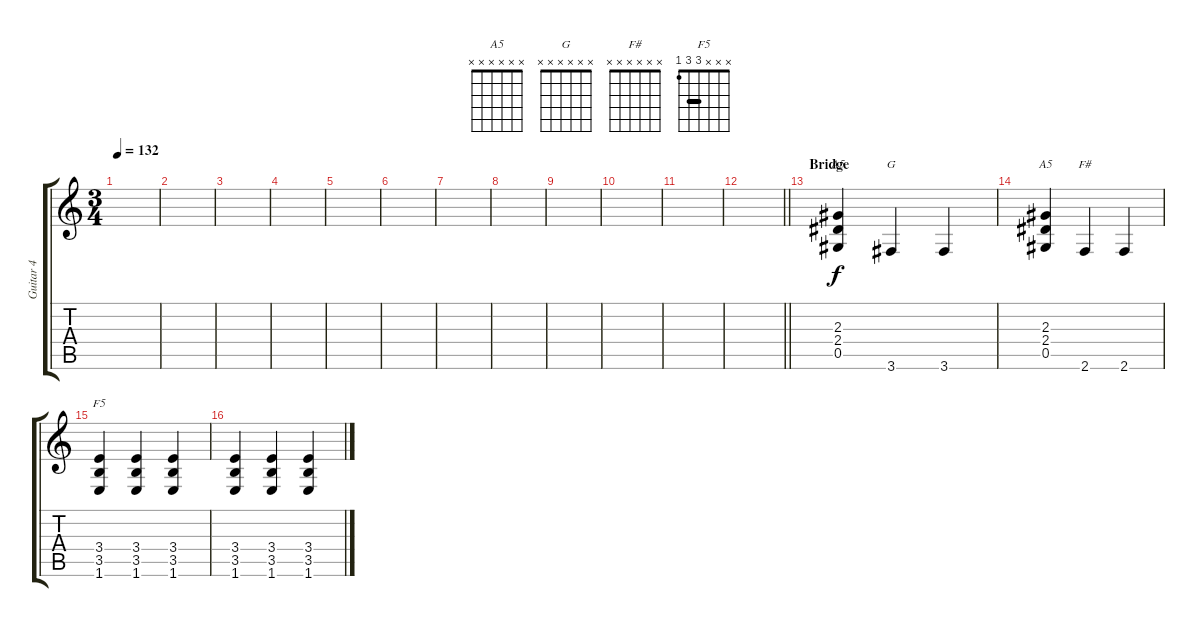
\track ("Guitar 4" "Guitar 4") {instrument electricguitarclean}
\staff {score tabs}
\tuning (Eb4 Bb3 Gb3 Db3 Ab2 Eb2) {hide}
\chord ("A5" x x 2 2 0 x) {barre 2}
\chord ("G" x x x x x x)
\chord ("A5" x x x x x x)
\chord ("F#" x x x x x x)
\chord ("F5" x x x 3 3 1) {barre 3}
\ts (3 4)
\tempo 132
\clef g2
\ks c
|
|
|
|
|
|
|
|
|
|
|
\barLineRight lightlight
|
\section ("" "Bridge")
(2.3 2.4 0.5).4{ch "A5"} 3.6.4{ch "G"} 3.6.4 |
(2.3 2.4 0.5).4{ch "A5"} 2.6.4{ch "F#"} 2.6.4 |
(3.4 3.5 1.6).4{ch "F5"} (3.4 3.5 1.6).4 (3.4 3.5 1.6).4 |
(3.4 3.5 1.6).4 (3.4 3.5 1.6).4 (3.4 3.5 1.6).4
